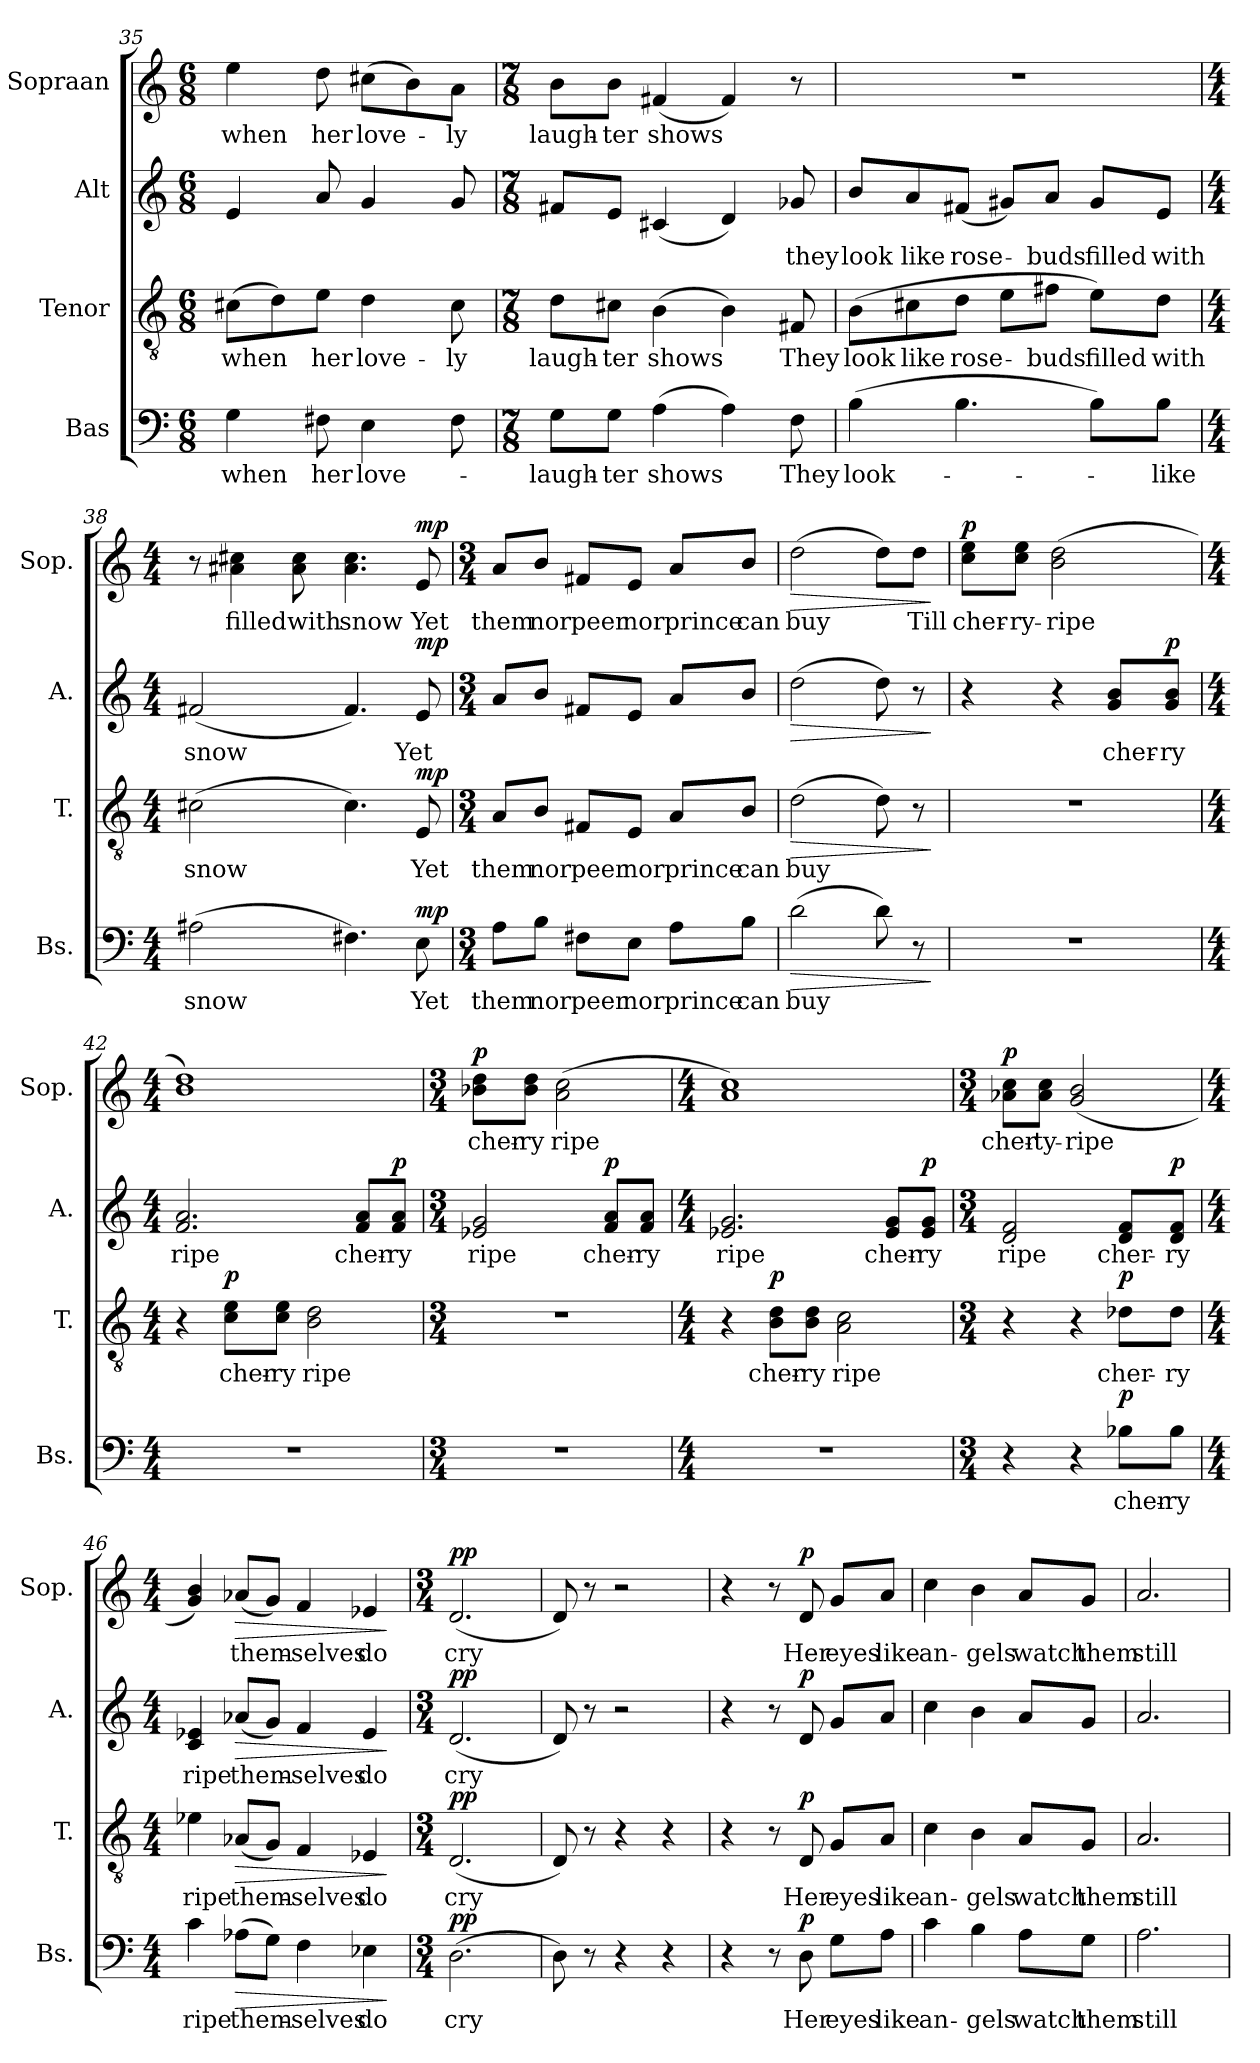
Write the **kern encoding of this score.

**kern	**text	**dynam	**kern	**text	**dynam	**kern	**text	**dynam	**kern	**text	**dynam
*part4	*part4	*part4	*part3	*part3	*part3	*part2	*part2	*part2	*part1	*part1	*part1
*staff4	*staff4	*staff4	*staff3	*staff3	*staff3	*staff2	*staff2	*staff2	*staff1	*staff1	*staff1
*I"Bas	*	*	*I"Tenor	*	*	*I"Alt	*	*	*I"Sopraan	*	*
*I'Bs.	*	*	*I'T.	*	*	*I'A.	*	*	*I'Sop.	*	*
*clefF4	*	*	*clefGv2	*	*	*clefG2	*	*	*clefG2	*	*
*k[]	*	*	*k[]	*	*	*k[]	*	*	*k[]	*	*
*M6/8	*	*	*M6/8	*	*	*M6/8	*	*	*M6/8	*	*
=35	=35	=35	=35	=35	=35	=35	=35	=35	=35	=35	=35
!	!LO:LY:b	!	!	!LO:LY:b	!	!	!	!	!	!LO:LY:b	!
4G\	when	.	(8c#X\L	when	.	4e/	.	.	4ee\	when	.
.	.	.	8d\)	.	.	.	.	.	.	.	.
!	!LO:LY:b	!	!	!LO:LY:b	!	!	!	!	!	!LO:LY:b	!
8F#X\	her	.	8e\J	her	.	8a/	.	.	8dd\	her	.
!	!LO:LY:b	!	!	!LO:LY:b	!	!	!	!	!	!LO:LY:b	!
4E\	love-	.	4d\	love-	.	4g/	.	.	(8cc#X\L	love-	.
.	.	.	.	.	.	.	.	.	8b\)	.	.
!	!	!	!	!LO:LY:b	!	!	!	!	!	!LO:LY:b	!
8F#\	.	.	8c#\	-ly	.	8g/	.	.	8a\J	-ly	.
=36	=36	=36	=36	=36	=36	=36	=36	=36	=36	=36	=36
*M7/8	*	*	*M7/8	*	*	*M7/8	*	*	*M7/8	*	*
!	!LO:LY:b	!	!	!LO:LY:b	!	!	!	!	!	!LO:LY:b	!
8G\L	laugh-	.	8d\L	laugh-	.	8f#X/L	.	.	8b\L	laugh-	.
!	!LO:LY:b	!	!	!LO:LY:b	!	!	!	!	!	!LO:LY:b	!
8G\J	-ter	.	8c#X\J	-ter	.	8e/J	.	.	8b\J	-ter	.
!	!LO:LY:b	!	!	!LO:LY:b	!	!	!	!	!	!LO:LY:b	!
(4A\	-shows	.	(4B\	shows	.	(4c#X/	.	.	(4f#X/	shows	.
4A\)	.	.	4B\)	.	.	4d/)	.	.	4f#/)	.	.
!	!LO:LY:b	!	!	!LO:LY:b	!	!	!LO:LY:b	!	!	!	!
8F\	They	.	8F#X/	They	.	8g-X/	they	.	8r	.	.
!!LO:LB:g=z
=37	=37	=37	=37	=37	=37	=37	=37	=37	=37	=37	=37
!	!LO:LY:b	!	!	!LO:LY:b	!	!	!LO:LY:b	!	!	!	!
(4B\	look-	.	(8B\L	look	.	8b/L	look	.	2..r	.	.
!	!	!	!	!LO:LY:b	!	!	!LO:LY:b	!	!	!	!
.	.	.	8c#X\	like	.	8a/	like	.	.	.	.
!	!	!	!	!LO:LY:b	!	!	!LO:LY:b	!	!	!	!
4.B\	.	.	8d\J	rose-	.	(8f#X/J	rose-	.	.	.	.
.	.	.	8e\L	.	.	8g#X/L)	.	.	.	.	.
!	!	!	!	!LO:LY:b	!	!	!LO:LY:b	!	!	!	!
.	.	.	8f#X\J	-buds	.	8a/J	-buds	.	.	.	.
!	!	!	!	!LO:LY:b	!	!	!LO:LY:b	!	!	!	!
8B\L)	.	.	8e\L)	filled	.	8g#/L	filled	.	.	.	.
!	!LO:LY:b	!	!	!LO:LY:b	!	!	!LO:LY:b	!	!	!	!
8B\J	-like	.	8d\J	with	.	8e/J	with	.	.	.	.
=38	=38	=38	=38	=38	=38	=38	=38	=38	=38	=38	=38
*M4/4	*	*	*M4/4	*	*	*M4/4	*	*	*M4/4	*	*
!	!LO:LY:b	!	!	!LO:LY:b	!	!	!LO:LY:b	!	!	!	!
(2A#X\	-snow	.	(2c#X\	snow	.	(2f#X/	snow	.	8r	.	.
!	!	!	!	!	!	!	!	!	!	!LO:LY:b	!
.	.	.	.	.	.	.	.	.	4a#X\ 4cc#X\	filled	.
!	!	!	!	!	!	!	!	!	!	!LO:LY:b	!
.	.	.	.	.	.	.	.	.	8a#\ 8cc#\	with	.
!	!	!	!	!	!	!	!	!	!	!LO:LY:b	!
4.F#X\)	.	.	4.c#\)	.	.	4.f#/)	.	.	4.a#\ 4.cc#\	snow	.
!	!LO:LY:b	!LO:DY:a	!	!LO:LY:b	!LO:DY:a	!	!LO:LY:b	!LO:DY:a	!	!LO:LY:b	!LO:DY:a
8E\	Yet	mp	8E/	Yet	mp	8e/	Yet	mp	8e/	Yet	mp
!!LO:PB:g=z
=39	=39	=39	=39	=39	=39	=39	=39	=39	=39	=39	=39
*M3/4	*	*	*M3/4	*	*	*M3/4	*	*	*M3/4	*	*
!	!LO:LY:b	!	!	!LO:LY:b	!	!	!	!	!	!LO:LY:b	!
8A\L	them	.	8A/L	them	.	8a/L	.	.	8a/L	them	.
!	!LO:LY:b	!	!	!LO:LY:b	!	!	!	!	!	!LO:LY:b	!
8B\J	nor	.	8B/J	nor	.	8b/J	.	.	8b/J	nor	.
!	!LO:LY:b	!	!	!LO:LY:b	!	!	!	!	!	!LO:LY:b	!
8F#X\L	peer	.	8F#X/L	peer	.	8f#X/L	.	.	8f#X/L	peer	.
!	!LO:LY:b	!	!	!LO:LY:b	!	!	!	!	!	!LO:LY:b	!
8E\J	nor	.	8E/J	nor	.	8e/J	.	.	8e/J	nor	.
!	!LO:LY:b	!	!	!LO:LY:b	!	!	!	!	!	!LO:LY:b	!
8A\L	prince	.	8A/L	prince	.	8a/L	.	.	8a/L	prince	.
!	!LO:LY:b	!	!	!LO:LY:b	!	!	!	!	!	!LO:LY:b	!
8B\J	can	.	8B/J	can	.	8b/J	.	.	8b/J	can	.
=40	=40	=40	=40	=40	=40	=40	=40	=40	=40	=40	=40
!	!LO:LY:b	!LO:HP:b	!	!LO:LY:b	!LO:HP:b	!	!	!LO:HP:b	!	!LO:LY:b	!LO:HP:b
(2d\	buy	>	(2d\	buy	>	(2dd\	.	>	(2dd\	buy	>
8d\)	.	.	8d\)	.	.	8dd\)	.	.	8dd\L)	.	.
!	!	!	!	!	!	!	!	!	!	!LO:LY:b	!
8r	.	.	8r	.	.	8r	.	.	8dd\J	Till	.
.	.	]	.	.	]	.	.	]	.	.	]
=41	=41	=41	=41	=41	=41	=41	=41	=41	=41	=41	=41
!	!	!	!	!	!	!	!	!	!	!LO:LY:b	!LO:DY:a
2.r	.	.	2.r	.	.	4r	.	.	8cc\ 8ee\L	cher-	p
!	!	!	!	!	!	!	!	!	!	!LO:LY:b	!
.	.	.	.	.	.	.	.	.	8cc\ 8ee\J	-ry-	.
!	!	!	!	!	!	!	!	!	!	!LO:LY:b	!
.	.	.	.	.	.	4r	.	.	(2b\ 2dd\	-ripe	.
!	!	!	!	!	!	!	!LO:LY:b	!	!	!	!
.	.	.	.	.	.	8g/ 8b/L	cher-	.	.	.	.
!	!	!	!	!	!	!	!LO:LY:b	!LO:DY:a	!	!	!
.	.	.	.	.	.	8g/ 8b/J	-ry	p	.	.	.
=42	=42	=42	=42	=42	=42	=42	=42	=42	=42	=42	=42
*M4/4	*	*	*M4/4	*	*	*M4/4	*	*	*M4/4	*	*
!	!	!	!	!	!	!	!LO:LY:b	!	!	!	!
1r	.	.	4r	.	.	2.f/ 2.a/	ripe	.	1b 1dd)	.	.
!	!	!	!	!LO:LY:b	!LO:DY:a	!	!	!	!	!	!
.	.	.	8c\ 8e\L	cher-	p	.	.	.	.	.	.
!	!	!	!	!LO:LY:b	!	!	!	!	!	!	!
.	.	.	8c\ 8e\J	-ry	.	.	.	.	.	.	.
!	!	!	!	!LO:LY:b	!	!	!	!	!	!	!
.	.	.	2B\ 2d\	ripe	.	.	.	.	.	.	.
!	!	!	!	!	!	!	!LO:LY:b	!	!	!	!
.	.	.	.	.	.	8f/ 8a/L	cher-	.	.	.	.
!	!	!	!	!	!	!	!LO:LY:b	!LO:DY:a	!	!	!
.	.	.	.	.	.	8f/ 8a/J	-ry	p	.	.	.
!!LO:LB:g=z
=43	=43	=43	=43	=43	=43	=43	=43	=43	=43	=43	=43
*M3/4	*	*	*M3/4	*	*	*M3/4	*	*	*M3/4	*	*
!	!	!	!	!	!	!	!LO:LY:b	!	!	!LO:LY:b	!LO:DY:a
2.r	.	.	2.r	.	.	2e-X/ 2g/	ripe	.	8b-X\ 8dd\L	cher-	p
!	!	!	!	!	!	!	!	!	!	!LO:LY:b	!
.	.	.	.	.	.	.	.	.	8b-\ 8dd\J	-ry	.
!	!	!	!	!	!	!	!	!	!	!LO:LY:b	!
.	.	.	.	.	.	.	.	.	(2a\ 2cc\	ripe	.
!	!	!	!	!	!	!	!LO:LY:b	!LO:DY:a	!	!	!
.	.	.	.	.	.	8f/ 8a/L	cher-	p	.	.	.
!	!	!	!	!	!	!	!LO:LY:b	!	!	!	!
.	.	.	.	.	.	8f/ 8a/J	-ry	.	.	.	.
=44	=44	=44	=44	=44	=44	=44	=44	=44	=44	=44	=44
*M4/4	*	*	*M4/4	*	*	*M4/4	*	*	*M4/4	*	*
!	!	!	!	!	!	!	!LO:LY:b	!	!	!	!
1r	.	.	4r	.	.	2.e-X/ 2.g/	ripe	.	1a 1cc)	.	.
!	!	!	!	!LO:LY:b	!LO:DY:a	!	!	!	!	!	!
.	.	.	8B\ 8d\L	cher-	p	.	.	.	.	.	.
!	!	!	!	!LO:LY:b	!	!	!	!	!	!	!
.	.	.	8B\ 8d\J	-ry	.	.	.	.	.	.	.
!	!	!	!	!LO:LY:b	!	!	!	!	!	!	!
.	.	.	2A\ 2c\	ripe	.	.	.	.	.	.	.
!	!	!	!	!	!	!	!LO:LY:b	!	!	!	!
.	.	.	.	.	.	8e-/ 8g/L	cher-	.	.	.	.
!	!	!	!	!	!	!	!LO:LY:b	!LO:DY:a	!	!	!
.	.	.	.	.	.	8e-/ 8g/J	-ry	p	.	.	.
=45	=45	=45	=45	=45	=45	=45	=45	=45	=45	=45	=45
*M3/4	*	*	*M3/4	*	*	*M3/4	*	*	*M3/4	*	*
!	!	!	!	!	!	!	!LO:LY:b	!	!	!LO:LY:b	!LO:DY:a
4r	.	.	4r	.	.	2d/ 2f/	ripe	.	8a-X\ 8cc\L	cher-	p
!	!	!	!	!	!	!	!	!	!	!LO:LY:b	!
.	.	.	.	.	.	.	.	.	8a-\ 8cc\J	-ty-	.
!	!	!	!	!	!	!	!	!	!	!LO:LY:b	!
4r	.	.	4r	.	.	.	.	.	(2g/ 2b/	-ripe	.
!	!LO:LY:b	!LO:DY:a	!	!LO:LY:b	!LO:DY:a	!	!LO:LY:b	!	!	!	!
8B-X\L	cher-	p	8d-X\L	cher-	p	8d/ 8f/L	cher-	.	.	.	.
!	!LO:LY:b	!	!	!LO:LY:b	!	!	!LO:LY:b	!LO:DY:a	!	!	!
8B-\J	-ry	.	8d-\J	-ry	.	8d/ 8f/J	-ry	p	.	.	.
=46	=46	=46	=46	=46	=46	=46	=46	=46	=46	=46	=46
*M4/4	*	*	*M4/4	*	*	*M4/4	*	*	*M4/4	*	*
!	!LO:LY:b	!	!	!LO:LY:b	!	!	!LO:LY:b	!	!	!	!
4c\	ripe	.	4e-X\	ripe	.	4c/ 4e-X/	ripe	.	4g/ 4b/)	.	.
!	!LO:LY:b	!LO:HP:b	!	!LO:LY:b	!LO:HP:b	!	!LO:LY:b	!LO:HP:b	!	!LO:LY:b	!LO:HP:b
(8A-X\L	them-	>	(8A-X/L	them-	>	(8a-X/L	them-	>	(8a-X/L	them-	>
8G\J)	.	.	8G/J)	.	.	8g/J)	.	.	8g/J)	.	.
!	!LO:LY:b	!	!	!LO:LY:b	!	!	!LO:LY:b	!	!	!LO:LY:b	!
4F\	-selves	.	4F/	-selves	.	4f/	-selves	.	4f/	-selves	.
!	!LO:LY:b	!	!	!LO:LY:b	!	!	!LO:LY:b	!	!	!LO:LY:b	!
4E-X\	do	.	4E-X/	do	.	4e-/	do	.	4e-X/	do	.
.	.	]	.	.	]	.	.	]	.	.	]
!!LO:PB:g=z
=47	=47	=47	=47	=47	=47	=47	=47	=47	=47	=47	=47
*M3/4	*	*	*M3/4	*	*	*M3/4	*	*	*M3/4	*	*
!	!LO:LY:b	!LO:DY:a	!	!LO:LY:b	!LO:DY:a	!	!LO:LY:b	!LO:DY:a	!	!LO:LY:b	!LO:DY:a
(2.D\	cry	pp	(2.D/	cry	pp	(2.d/	cry	pp	(2.d/	cry	pp
=48	=48	=48	=48	=48	=48	=48	=48	=48	=48	=48	=48
8D\)	.	.	8D/)	.	.	8d/)	.	.	8d/)	.	.
8r	.	.	8r	.	.	8r	.	.	8r	.	.
4r	.	.	4r	.	.	2r	.	.	2r	.	.
4r	.	.	4r	.	.	.	.	.	.	.	.
=49	=49	=49	=49	=49	=49	=49	=49	=49	=49	=49	=49
4r	.	.	4r	.	.	4r	.	.	4r	.	.
8r	.	.	8r	.	.	8r	.	.	8r	.	.
!	!LO:LY:b	!LO:DY:a	!	!LO:LY:b	!LO:DY:a	!	!	!LO:DY:a	!	!LO:LY:b	!LO:DY:a
8D\	Her	p	8D/	Her	p	8d/	.	p	8d/	Her	p
!	!LO:LY:b	!	!	!LO:LY:b	!	!	!	!	!	!LO:LY:b	!
8G\L	eyes	.	8G/L	eyes	.	8g/L	.	.	8g/L	eyes	.
!	!LO:LY:b	!	!	!LO:LY:b	!	!	!	!	!	!LO:LY:b	!
8A\J	like	.	8A/J	like	.	8a/J	.	.	8a/J	like	.
=50	=50	=50	=50	=50	=50	=50	=50	=50	=50	=50	=50
!	!LO:LY:b	!	!	!LO:LY:b	!	!	!	!	!	!LO:LY:b	!
4c\	an-	.	4c\	an-	.	4cc\	.	.	4cc\	an-	.
!	!LO:LY:b	!	!	!LO:LY:b	!	!	!	!	!	!LO:LY:b	!
4B\	-gels	.	4B\	-gels	.	4b\	.	.	4b\	-gels	.
!	!LO:LY:b	!	!	!LO:LY:b	!	!	!	!	!	!LO:LY:b	!
8A\L	watch	.	8A/L	watch	.	8a/L	.	.	8a/L	watch	.
!	!LO:LY:b	!	!	!LO:LY:b	!	!	!	!	!	!LO:LY:b	!
8G\J	them	.	8G/J	them	.	8g/J	.	.	8g/J	them	.
=51	=51	=51	=51	=51	=51	=51	=51	=51	=51	=51	=51
!	!LO:LY:b	!	!	!LO:LY:b	!	!	!	!	!	!LO:LY:b	!
2.A\	still	.	2.A/	still	.	2.a/	.	.	2.a/	still	.
=	=	=	=	=	=	=	=	=	=	=	=
*-	*-	*-	*-	*-	*-	*-	*-	*-	*-	*-	*-
